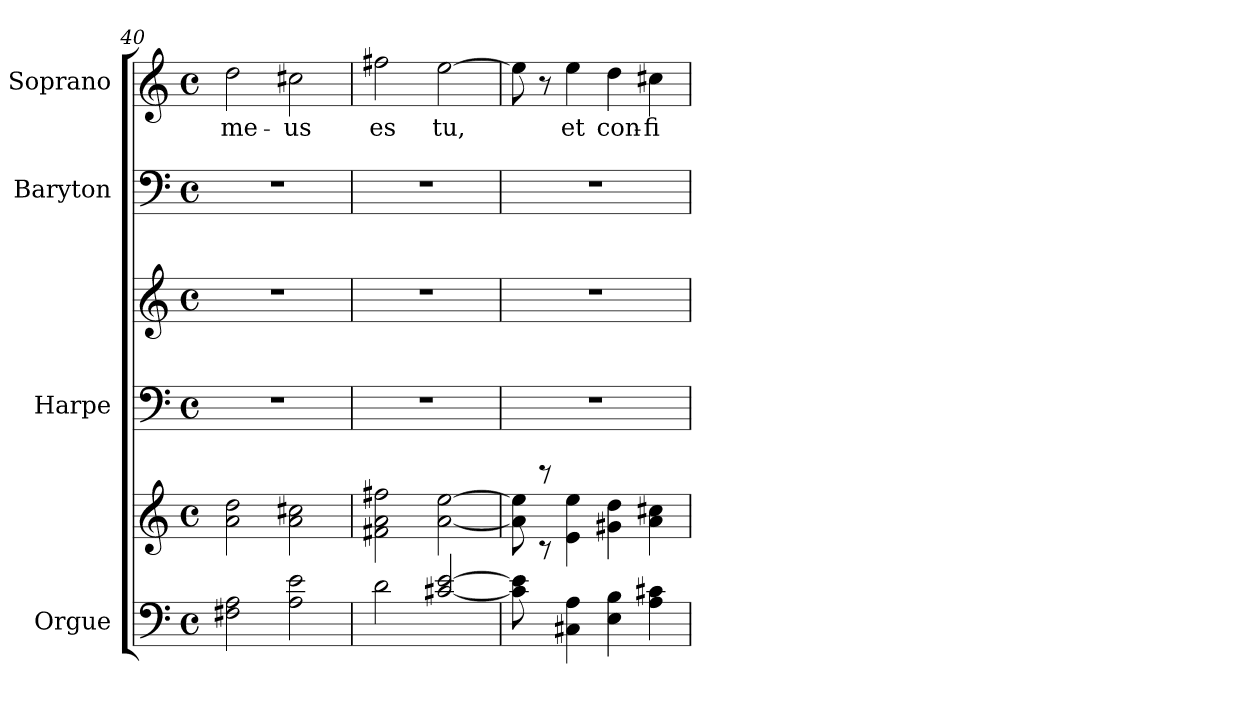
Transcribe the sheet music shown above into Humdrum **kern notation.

**kern	**kern	**kern	**kern	**kern	**kern	**text
*part4	*part4	*part3	*part3	*part2	*part1	*part1
*staff6	*staff5	*staff4	*staff3	*staff2	*staff1	*staff1
*I"Orgue	*	*I"Harpe	*	*I"Baryton	*I"Soprano	*
*I'Org.	*	*I'Hrp.	*	*I'Bar.	*I'S.	*
*clefF4	*clefG2	*clefF4	*clefG2	*clefF4	*clefG2	*
*k[]	*k[]	*k[]	*k[]	*k[]	*k[]	*
*M4/4	*M4/4	*M4/4	*M4/4	*M4/4	*M4/4	*
*met(c)	*met(c)	*met(c)	*met(c)	*met(c)	*met(c)	*
=40	=40	=40	=40	=40	=40	=40
!	!	!	!	!	!	!LO:LY:b
2F#X\ 2A\	2a\ 2dd\	1r	1r	1r	2dd\	me-
!	!	!	!	!	!	!LO:LY:b
2A\ 2e\	2a\ 2cc#X\	.	.	.	2cc#X\	-us
!!LO:LB:g=z
=41	=41	=41	=41	=41	=41	=41
!	!	!	!	!	!	!LO:LY:b
2d\	2f#X\ 2a\ 2ff#X\	1r	1r	1r	2ff#X\	es
!	!	!	!	!	!	!LO:LY:b
[2c#X/ [2e/	[2a\ [2ee\	.	.	.	[2ee\	tu,
=42	=42	=42	=42	=42	=42	=42
*^	*^	*	*	*	*	*
8c#\] 8e\]	1ryy	8a\] 8ee\]	8ryy	1r	1r	1r	8ee\]	.
8ryy	.	8rc	8rccc	.	.	.	8r	.
!	!	!	!	!	!	!	!	!LO:LY:b
4C#X\ 4A\	.	4e\ 4ee\	2.ryy	.	.	.	4ee\	et
!	!	!	!	!	!	!	!	!LO:LY:b
4E\ 4B\	.	4g#X\ 4dd\	.	.	.	.	4dd\	con-
!	!	!	!	!	!	!	!	!LO:LY:b
4A\ 4c#X\	.	4a\ 4cc#X\	.	.	.	.	4cc#X\	-fi-
*v	*v	*	*	*	*	*	*	*
*	*v	*v	*	*	*	*	*
=	=	=	=	=	=	=
*-	*-	*-	*-	*-	*-	*-
